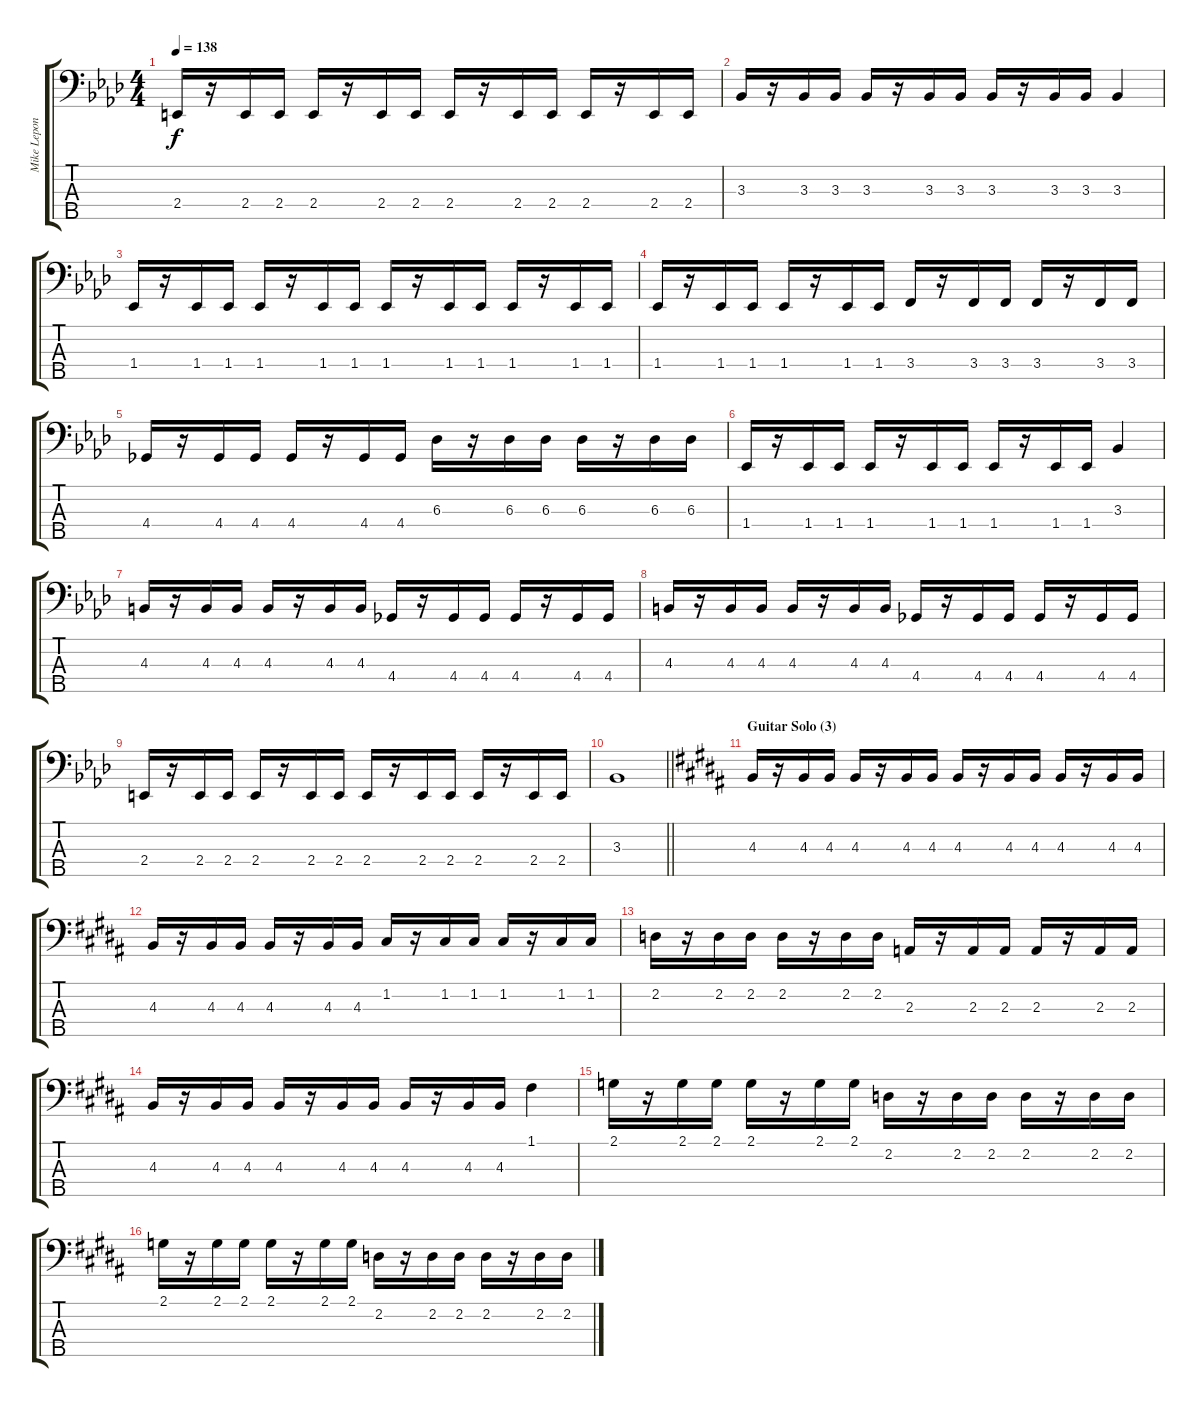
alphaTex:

\track ("Mike Lepond (bass)" "Mike Lepon") {instrument electricbassfinger}
\staff {score tabs}
\tuning (F2 C2 G1 D1 A0) {hide}
\ts (4 4)
\tempo 138
\clef f4
\ks fminor
2.4.16{dy f} r.16 2.4.16 2.4.16 2.4.16 r.16 2.4.16 2.4.16 2.4.16 r.16 2.4.16 2.4.16 2.4.16 r.16 2.4.16 2.4.16 |
3.3.16 r.16 3.3.16 3.3.16 3.3.16 r.16 3.3.16 3.3.16 3.3.16 r.16 3.3.16 3.3.16 3.3.4 |
1.4.16 r.16 1.4.16 1.4.16 1.4.16 r.16 1.4.16 1.4.16 1.4.16 r.16 1.4.16 1.4.16 1.4.16 r.16 1.4.16 1.4.16 |
1.4.16 r.16 1.4.16 1.4.16 1.4.16 r.16 1.4.16 1.4.16 3.4.16 r.16 3.4.16 3.4.16 3.4.16 r.16 3.4.16 3.4.16 |
4.4.16 r.16 4.4.16 4.4.16 4.4.16 r.16 4.4.16 4.4.16 6.3.16 r.16 6.3.16 6.3.16 6.3.16 r.16 6.3.16 6.3.16 |
1.4.16 r.16 1.4.16 1.4.16 1.4.16 r.16 1.4.16 1.4.16 1.4.16 r.16 1.4.16 1.4.16 3.3.4 |
4.3.16 r.16 4.3.16 4.3.16 4.3.16 r.16 4.3.16 4.3.16 4.4.16 r.16 4.4.16 4.4.16 4.4.16 r.16 4.4.16 4.4.16 |
4.3.16 r.16 4.3.16 4.3.16 4.3.16 r.16 4.3.16 4.3.16 4.4.16 r.16 4.4.16 4.4.16 4.4.16 r.16 4.4.16 4.4.16 |
2.4.16 r.16 2.4.16 2.4.16 2.4.16 r.16 2.4.16 2.4.16 2.4.16 r.16 2.4.16 2.4.16 2.4.16 r.16 2.4.16 2.4.16 |
\barLineRight lightlight
3.3.1 |
\section ("" "Guitar Solo (3)")
\ks g#minor
4.3.16 r.16 4.3.16 4.3.16 4.3.16 r.16 4.3.16 4.3.16 4.3.16 r.16 4.3.16 4.3.16 4.3.16 r.16 4.3.16 4.3.16 |
4.3.16 r.16 4.3.16 4.3.16 4.3.16 r.16 4.3.16 4.3.16 1.2.16 r.16 1.2.16 1.2.16 1.2.16 r.16 1.2.16 1.2.16 |
2.2.16 r.16 2.2.16 2.2.16 2.2.16 r.16 2.2.16 2.2.16 2.3.16 r.16 2.3.16 2.3.16 2.3.16 r.16 2.3.16 2.3.16 |
4.3.16 r.16 4.3.16 4.3.16 4.3.16 r.16 4.3.16 4.3.16 4.3.16 r.16 4.3.16 4.3.16 1.1.4 |
2.1.16 r.16 2.1.16 2.1.16 2.1.16 r.16 2.1.16 2.1.16 2.2.16 r.16 2.2.16 2.2.16 2.2.16 r.16 2.2.16 2.2.16 |
2.1.16 r.16 2.1.16 2.1.16 2.1.16 r.16 2.1.16 2.1.16 2.2.16 r.16 2.2.16 2.2.16 2.2.16 r.16 2.2.16 2.2.16
